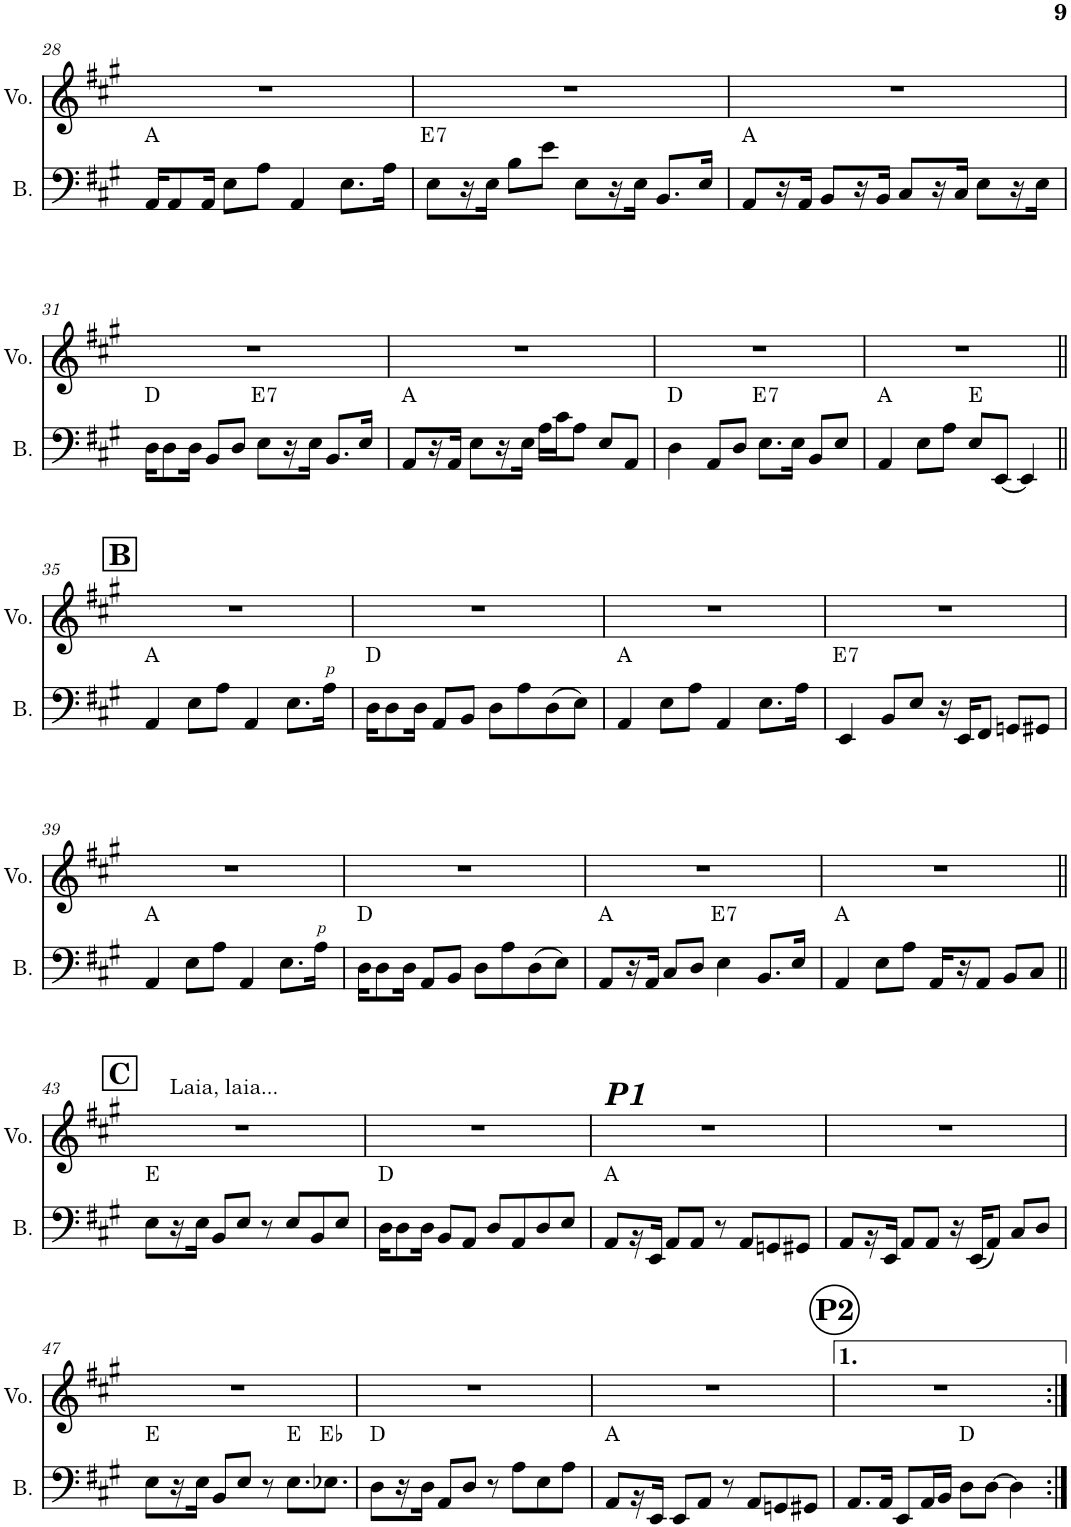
**kern	**harte	**kern
*part2	*part2	*part1
*staff2	*	*staff1
*I"Electric Bass	*	*I"Voice
*I'B.	*	*I'Vo.
!!LO:PB:g=z
*clefF4	*	*clefG2
*Trd7c12	*	*
*k[f#c#g#]	*	*k[f#c#g#]
*M4/4	*	*M4/4
=28	=28	=28
16AA/KL	A:maj	1r
8AA/	.	.
16AA/Jk	.	.
8E\L	.	.
8A\J	.	.
4AA/	.	.
8.E\L	.	.
16A\Jk	.	.
=29	=29	=29
!	!LO:H:kt=7	!
8E\L	E:7	1r
16r	.	.
16E\JL	.	.
8B\L	.	.
8e\J	.	.
8E\L	.	.
16r	.	.
16E\JL	.	.
8.BB/L	.	.
16E/JL	.	.
=30	=30	=30
8AA/L	A:maj	1r
16r	.	.
16AA/JL	.	.
8BB/L	.	.
16r	.	.
16BB/JL	.	.
8C#/L	.	.
16r	.	.
16C#/JL	.	.
8E\L	.	.
16r	.	.
16E\JL	.	.
!!LO:LB:g=z
=31	=31	=31
16D\KL	D:maj	1r
8D\	.	.
16D\Jk	.	.
8BB/L	.	.
8D/J	.	.
!	!LO:H:kt=7	!
8E\L	E:7	.
16r	.	.
16E\JL	.	.
8.BB/L	.	.
16E/JL	.	.
=32	=32	=32
8AA/L	A:maj	1r
16r	.	.
16AA/JL	.	.
8E\L	.	.
16r	.	.
16E\JL	.	.
16A\LL	.	.
16c#\J	.	.
8A\J	.	.
8E/L	.	.
8AA/J	.	.
=33	=33	=33
4D\	D:maj	1r
8AA/L	.	.
8D/J	.	.
!	!LO:H:kt=7	!
8.E\L	E:7	.
16E\Jk	.	.
8BB/L	.	.
8E/J	.	.
=34	=34	=34
4AA/	A:maj	1r
8E\L	.	.
8A\J	.	.
8E/L	E:maj	.
[8EE/J	.	.
4EE/]	.	.
!!LO:LB:g=z
!!LO:REH:place=s1:a:B:cj:fs=14:t=B
=35||	=35||	=35||
4AA/	A:maj	1r
8E\L	.	.
8A\J	.	.
4AA/	.	.
8.E\L	.	.
16A\Jk	.	.
=36	=36	=36
16D\KL	D:maj	1r
8D\	.	.
16D\Jk	.	.
8AA/L	.	.
8BB/J	.	.
8D\L	.	.
8A\	.	.
(8D\	.	.
8E\J)	.	.
=37	=37	=37
4AA/	A:maj	1r
8E\L	.	.
8A\J	.	.
4AA/	.	.
8.E\L	.	.
16A\Jk	.	.
=38	=38	=38
!	!LO:H:kt=7	!
4EE/	E:7	1r
8BB/L	.	.
8E/J	.	.
16r	.	.
16EE/KL	.	.
8FF#/J	.	.
8GGn/L	.	.
8GG#X/J	.	.
!!LO:LB:g=z
=39	=39	=39
4AA/	A:maj	1r
8E\L	.	.
8A\J	.	.
4AA/	.	.
8.E\L	.	.
16A\Jk	.	.
=40	=40	=40
16D\KL	D:maj	1r
8D\	.	.
16D\Jk	.	.
8AA/L	.	.
8BB/J	.	.
8D\L	.	.
8A\	.	.
(8D\	.	.
8E\J)	.	.
=41	=41	=41
8AA/L	A:maj	1r
16r	.	.
16AA/JL	.	.
8C#/L	.	.
8D/J	.	.
!	!LO:H:kt=7	!
4E\	E:7	.
8.BB/L	.	.
16E/Jk	.	.
=42	=42	=42
4AA/	A:maj	1r
8E\L	.	.
8A\J	.	.
16AA/LL	.	.
16r	.	.
8AA/J	.	.
8BB/L	.	.
8C#/J	.	.
!!LO:LB:g=z
!!LO:REH:place=s1:a:B:cj:fs=14:t=C
=43||	=43||	=43||
*	*	*^
8E\L	E:maj	1r	8ryy
!	!	!	!LO:TX:a:t=Laia, laia...
16r	.	.	2..ryy
16E\JL	.	.	.
8BB/L	.	.	.
8E/J	.	.	.
8r	.	.	.
8E/L	.	.	.
8BB/	.	.	.
8E/J	.	.	.
*	*	*v	*v
=44	=44	=44
16D\KL	D:maj	1r
8D\	.	.
16D\Jk	.	.
8BB/L	.	.
8AA/J	.	.
8D/L	.	.
8AA/	.	.
8D/	.	.
8E/J	.	.
=45	=45	=45
!	!	!LO:TX:a:Bi:t=P1
8AA/L	A:maj	1r
16r	.	.
16EE/JL	.	.
8AA/L	.	.
8AA/J	.	.
8r	.	.
8AA/L	.	.
8GGn/	.	.
8GG#X/J	.	.
=46	=46	=46
8AA/L	.	1r
16r	.	.
16EE/JL	.	.
8AA/L	.	.
8AA/J	.	.
16r	.	.
(16EE/KL	.	.
8AA/J)	.	.
8C#/L	.	.
8D/J	.	.
!!LO:LB:g=z
=47	=47	=47
8E\L	E:maj	1r
16r	.	.
16E\JL	.	.
8BB/L	.	.
8E/J	.	.
8r	.	.
8.E\L	E:maj	.
8.E-X\J	Eb:maj	.
=48	=48	=48
8D\L	D:maj	1r
16r	.	.
16D\JL	.	.
8AA/L	.	.
8D/J	.	.
8r	.	.
8A\L	.	.
8E\	.	.
8A\J	.	.
=49	=49	=49
8AA/L	A:maj	1r
16r	.	.
16EE/JL	.	.
8EE/L	.	.
8AA/J	.	.
8r	.	.
8AA/L	.	.
8GGn/	.	.
8GG#X/J	.	.
!!LO:REH:place=s1:a:B:cj:enc=circle:fs=14:t=P2
=50	=50	=50
8.AA/L	.	1r
16AA/Jk	.	.
8EE/L	.	.
16AA/L	.	.
16BB/JJ	.	.
8D\L	D:maj	.
[8D\J	.	.
4D\]	.	.
=:|!	=:|!	=:|!
*-	*-	*-
